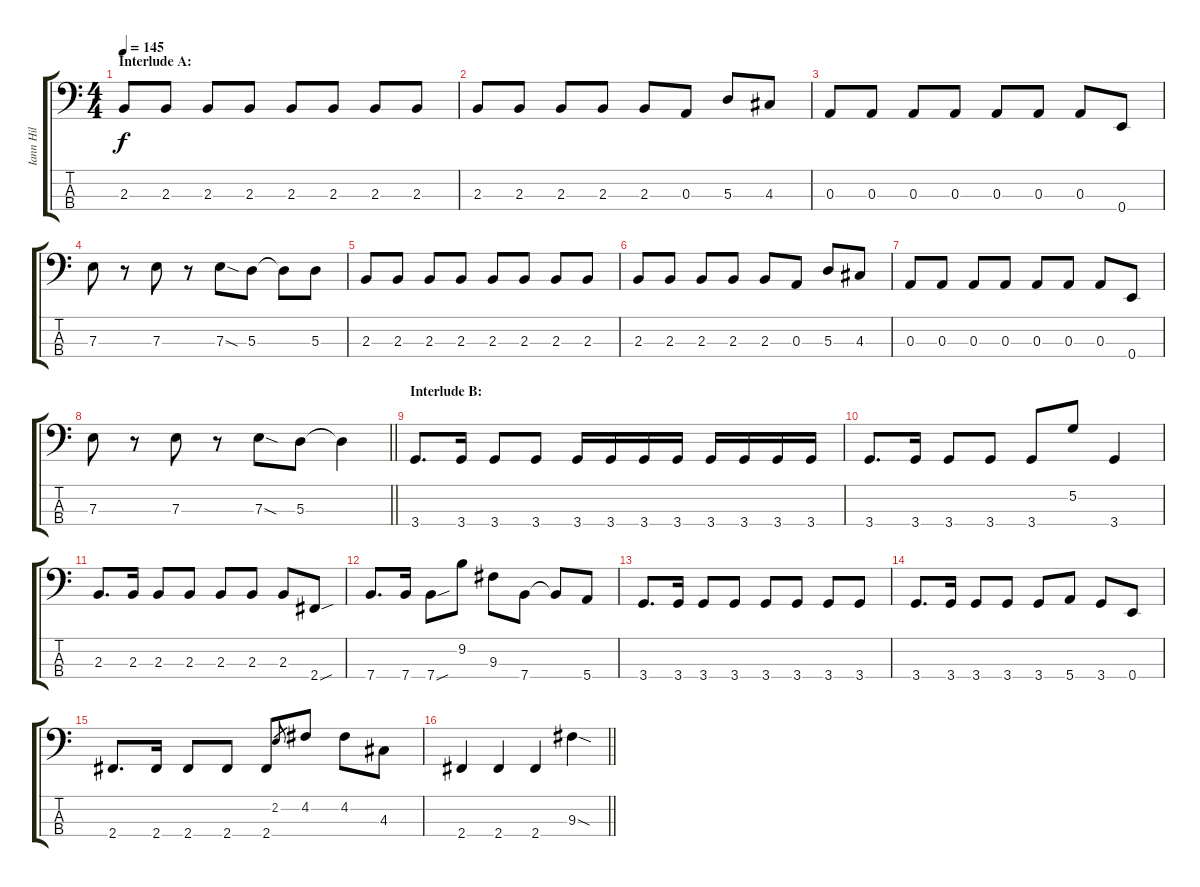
\track ("Iann Hil" "Iann Hil") {instrument electricbasspick}
\staff {score tabs}
\tuning (G2 D2 A1 E1) {hide}
\ts (4 4)
\section ("" "Interlude A:")
\tempo 145
\clef f4
\ks c
2.3.8{dy f} 2.3.8 2.3.8 2.3.8 2.3.8 2.3.8 2.3.8 2.3.8 |
2.3.8 2.3.8 2.3.8 2.3.8 2.3.8 0.3.8 5.3.8 4.3.8 |
0.3.8 0.3.8 0.3.8 0.3.8 0.3.8 0.3.8 0.3.8 0.4.8 |
7.3.8 r.8 7.3.8 r.8 7.3{sod}.8 5.3.8 5.3{t}.8 5.3.8 |
2.3.8 2.3.8 2.3.8 2.3.8 2.3.8 2.3.8 2.3.8 2.3.8 |
2.3.8 2.3.8 2.3.8 2.3.8 2.3.8 0.3.8 5.3.8 4.3.8 |
0.3.8 0.3.8 0.3.8 0.3.8 0.3.8 0.3.8 0.3.8 0.4.8 |
\barLineRight lightlight
7.3.8 r.8 7.3.8 r.8 7.3{sod}.8 5.3.8 5.3{t}.4 |
\section ("" "Interlude B:")
3.4.8{d} 3.4.16 3.4.8 3.4.8 3.4.16 3.4.16 3.4.16 3.4.16 3.4.16 3.4.16 3.4.16 3.4.16 |
3.4.8{d} 3.4.16 3.4.8 3.4.8 3.4.8 5.2.8 3.4.4 |
2.3.8{d} 2.3.16 2.3.8 2.3.8 2.3.8 2.3.8 2.3.8 2.4{sou}.8 |
7.4.8{d} 7.4.16 7.4{sou}.8 9.2.8 9.3.8 7.4.8 7.4{t}.8 5.4.8 |
3.4.8{d} 3.4.16 3.4.8 3.4.8 3.4.8 3.4.8 3.4.8 3.4.8 |
3.4.8{d} 3.4.16 3.4.8 3.4.8 3.4.8 5.4.8 3.4.8 0.4.8 |
2.4.8{d} 2.4.16 2.4.8 2.4.8 2.4.8 2.2.8{gr} 4.2.8 4.2.8 4.3.8 |
\barLineRight lightlight
2.4.4 2.4.4 2.4.4 9.3{sod}.4
